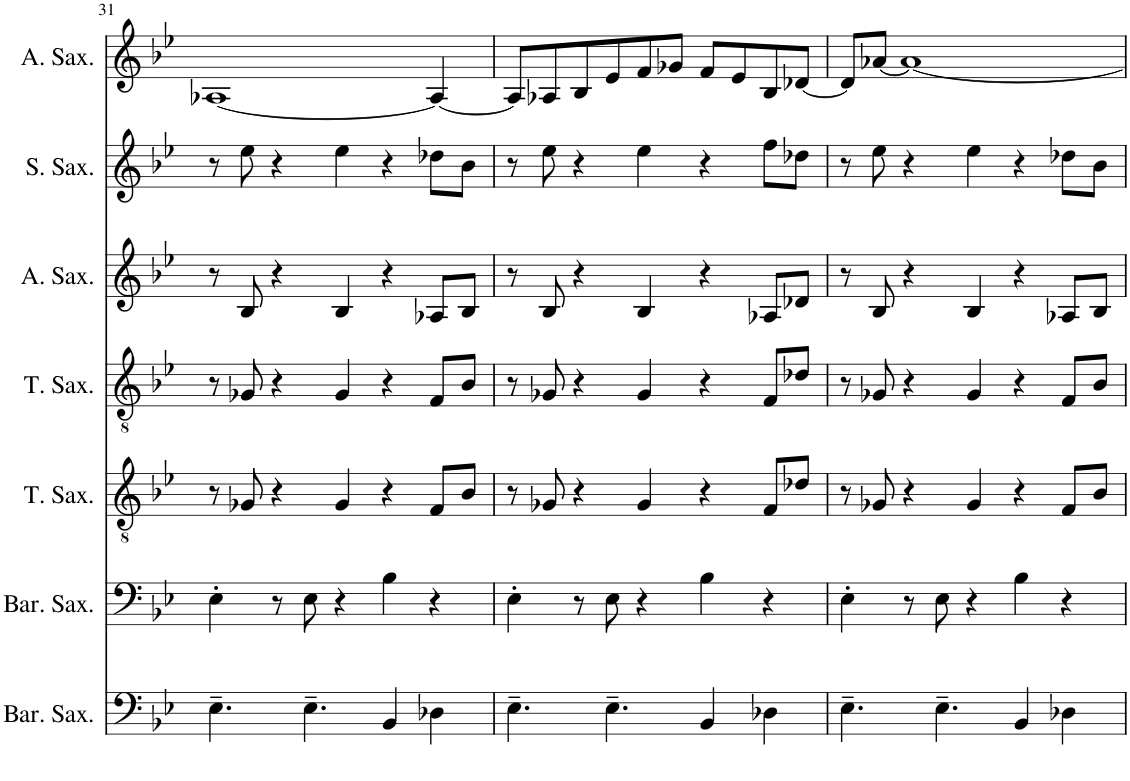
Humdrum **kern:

**kern	**kern	**kern	**kern	**kern	**kern	**kern
*part7	*part6	*part5	*part4	*part3	*part2	*part1
*staff7	*staff6	*staff5	*staff4	*staff3	*staff2	*staff1
*I"Baritone Saxophone	*I"Baritone Saxophone	*I"Tenor Saxophone	*I"Tenor Saxophone	*I"Alto Saxophone	*I"Soprano Saxophone	*I"Alto Saxophone
*I'Bar. Sax.	*I'Bar. Sax.	*I'T. Sax.	*I'T. Sax.	*I'A. Sax.	*I'S. Sax.	*I'A. Sax.
!!LO:PB:g=z
*clefF4	*clefF4	*clefGv2	*clefGv2	*clefG2	*clefG2	*clefG2
*ITrd12c21	*ITrd12c21	*ITrd8c14	*ITrd8c14	*ITrd5c9	*ITrd1c2	*ITrd5c9
*k[b-e-]	*k[b-e-]	*k[b-e-]	*k[b-e-]	*k[b-e-]	*k[b-e-]	*k[b-e-]
*M5/4	*M5/4	*M5/4	*M5/4	*M5/4	*M5/4	*M5/4
=31	=31	=31	=31	=31	=31	=31
4.E-~\	4E-'\	8r	8r	8r	8r	[1A-X
.	.	8G-X/	8G-X/	8B-/	8ee-\	.
.	8r	4r	4r	4r	4r	.
4.E-~\	8E-\	.	.	.	.	.
.	4r	4G-/	4G-/	4B-/	4ee-\	.
4BB-/	4B-\	4r	4r	4r	4r	.
4D-X\	4r	8F/L	8F/L	8A-X/L	8dd-X\L	4A-/_
.	.	8B-/J	8B-/J	8B-/J	8b-\J	.
=32	=32	=32	=32	=32	=32	=32
4.E-~\	4E-'\	8r	8r	8r	8r	8A-/L]
.	.	8G-X/	8G-X/	8B-/	8ee-\	8A-X/
.	8r	4r	4r	4r	4r	8B-/
4.E-~\	8E-\	.	.	.	.	8e-/
.	4r	4G-/	4G-/	4B-/	4ee-\	8f/
.	.	.	.	.	.	8g-X/J
4BB-/	4B-\	4r	4r	4r	4r	8f/L
.	.	.	.	.	.	8e-/
4D-X\	4r	8F/L	8F/L	8A-X/L	8ff\L	8B-/
.	.	8d-X/J	8d-X/J	8d-X/J	8dd-X\J	[8d-X/J
=33	=33	=33	=33	=33	=33	=33
4.E-~\	4E-'\	8r	8r	8r	8r	8d-/L]
.	.	8G-X/	8G-X/	8B-/	8ee-\	[8a-X/J
.	8r	4r	4r	4r	4r	1a-_
4.E-~\	8E-\	.	.	.	.	.
.	4r	4G-/	4G-/	4B-/	4ee-\	.
4BB-/	4B-\	4r	4r	4r	4r	.
4D-X\	4r	8F/L	8F/L	8A-X/L	8dd-X\L	.
.	.	8B-/J	8B-/J	8B-/J	8b-\J	.
=	=	=	=	=	=	=
*-	*-	*-	*-	*-	*-	*-
